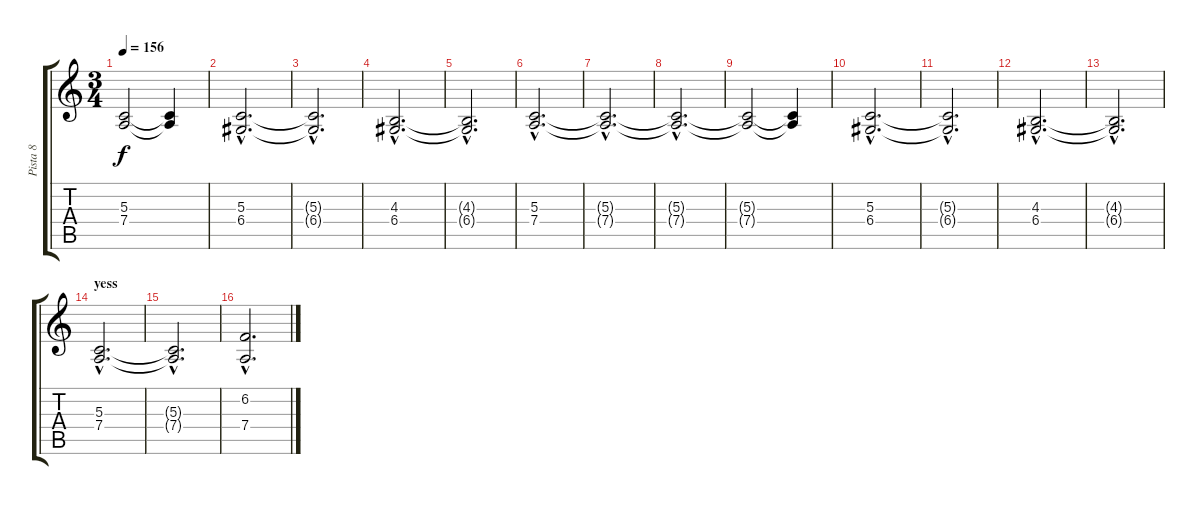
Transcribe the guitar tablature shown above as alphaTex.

\track ("Pista 8" "Pista 8") {instrument choiraahs}
\staff {score tabs}
\tuning (E4 B3 G3 D3 A2 E2) {hide}
\ts (3 4)
\tempo 156
\clef g2
\ks c
(5.3{t} 7.4{t}).2{dy f} (5.3{t} 7.4{t}).4{volume 13} |
(5.3{hac} 6.4{hac}).2{d volume 9} |
(5.3{hac t} 6.4{hac t}).2{d} |
(4.3{hac} 6.4{hac}).2{d} |
(4.3{hac t} 6.4{hac t}).2{d} |
(5.3{hac} 7.4{hac}).2{d volume 9} |
(5.3{hac t} 7.4{hac t}).2{d} |
(5.3{hac t} 7.4{hac t}).2{d} |
(5.3{t} 7.4{t}).2 (5.3{t} 7.4{t}).4{volume 13} |
(5.3{hac} 6.4{hac}).2{d volume 9} |
(5.3{hac t} 6.4{hac t}).2{d} |
(4.3{hac} 6.4{hac}).2{d} |
(4.3{hac t} 6.4{hac t}).2{d} |
\section ("" "yess")
(5.3{hac} 7.4{hac}).2{d volume 9} |
(5.3{hac t} 7.4{hac t}).2{d} |
(6.2{hac} 7.4{hac}).2{d}
